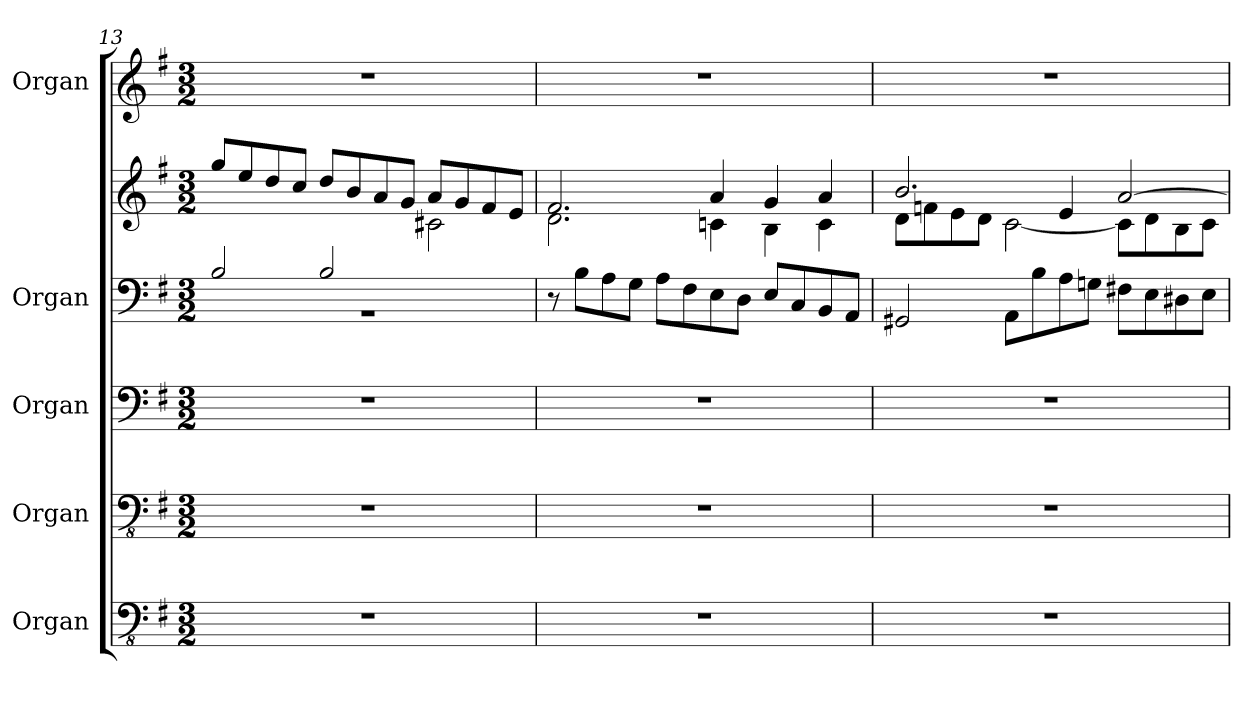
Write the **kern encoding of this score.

**kern	**kern	**kern	**kern	**kern	**kern
*part5	*part4	*part3	*part2	*part2	*part1
*staff6	*staff5	*staff4	*staff3	*staff2	*staff1
*I"Organ	*I"Organ	*I"Organ	*I"Organ	*	*I"Organ
!!LO:LB:g=z
*clefFv4	*clefFv4	*clefF4	*clefF4	*clefG2	*clefG2
*k[f#]	*k[f#]	*k[f#]	*k[f#]	*k[f#]	*k[f#]
*M3/2	*M3/2	*M3/2	*M3/2	*M3/2	*M3/2
=13	=13	=13	=13	=13	=13
*	*	*	*^	*^	*
1.r	1.r	1.r	2B/	1.rBB	8gg/L	1ryy	1.r
.	.	.	.	.	8ee/	.	.
.	.	.	.	.	8dd/	.	.
.	.	.	.	.	8cc/J	.	.
.	.	.	2B/	.	8dd/L	.	.
.	.	.	.	.	8b/	.	.
.	.	.	.	.	8a/	.	.
.	.	.	.	.	8g/J	.	.
.	.	.	2ryy	.	8a/L	2c#X\	.
.	.	.	.	.	8g/	.	.
.	.	.	.	.	8f#/	.	.
.	.	.	.	.	8e/J	.	.
*	*	*	*v	*v	*	*	*
=14	=14	=14	=14	=14	=14	=14
1.r	1.r	1.r	8r	2.f#/	2.d\	1.r
.	.	.	8B\L	.	.	.
.	.	.	8A\	.	.	.
.	.	.	8G\J	.	.	.
.	.	.	8A\L	.	.	.
.	.	.	8F#\	.	.	.
.	.	.	8E\	4a/	4cn\	.
.	.	.	8D\J	.	.	.
.	.	.	8E/L	4g/	4B\	.
.	.	.	8C/	.	.	.
.	.	.	8BB/	4a/	4c\	.
.	.	.	8AA/J	.	.	.
=15	=15	=15	=15	=15	=15	=15
1.r	1.r	1.r	2GG#X/	2.b/	8d\L	1.r
.	.	.	.	.	8fn\	.
.	.	.	.	.	8e\	.
.	.	.	.	.	8d\J	.
.	.	.	8AA\L	.	[2c\	.
.	.	.	8B\	.	.	.
.	.	.	8A\	4e/	.	.
.	.	.	8Gn\J	.	.	.
.	.	.	8F#X\L	[2a/	8c\L]	.
.	.	.	8E\	.	8d\	.
.	.	.	8D#X\	.	8B\	.
.	.	.	8E\J	.	8c\J	.
*	*	*	*	*v	*v	*
=	=	=	=	=	=
*-	*-	*-	*-	*-	*-
